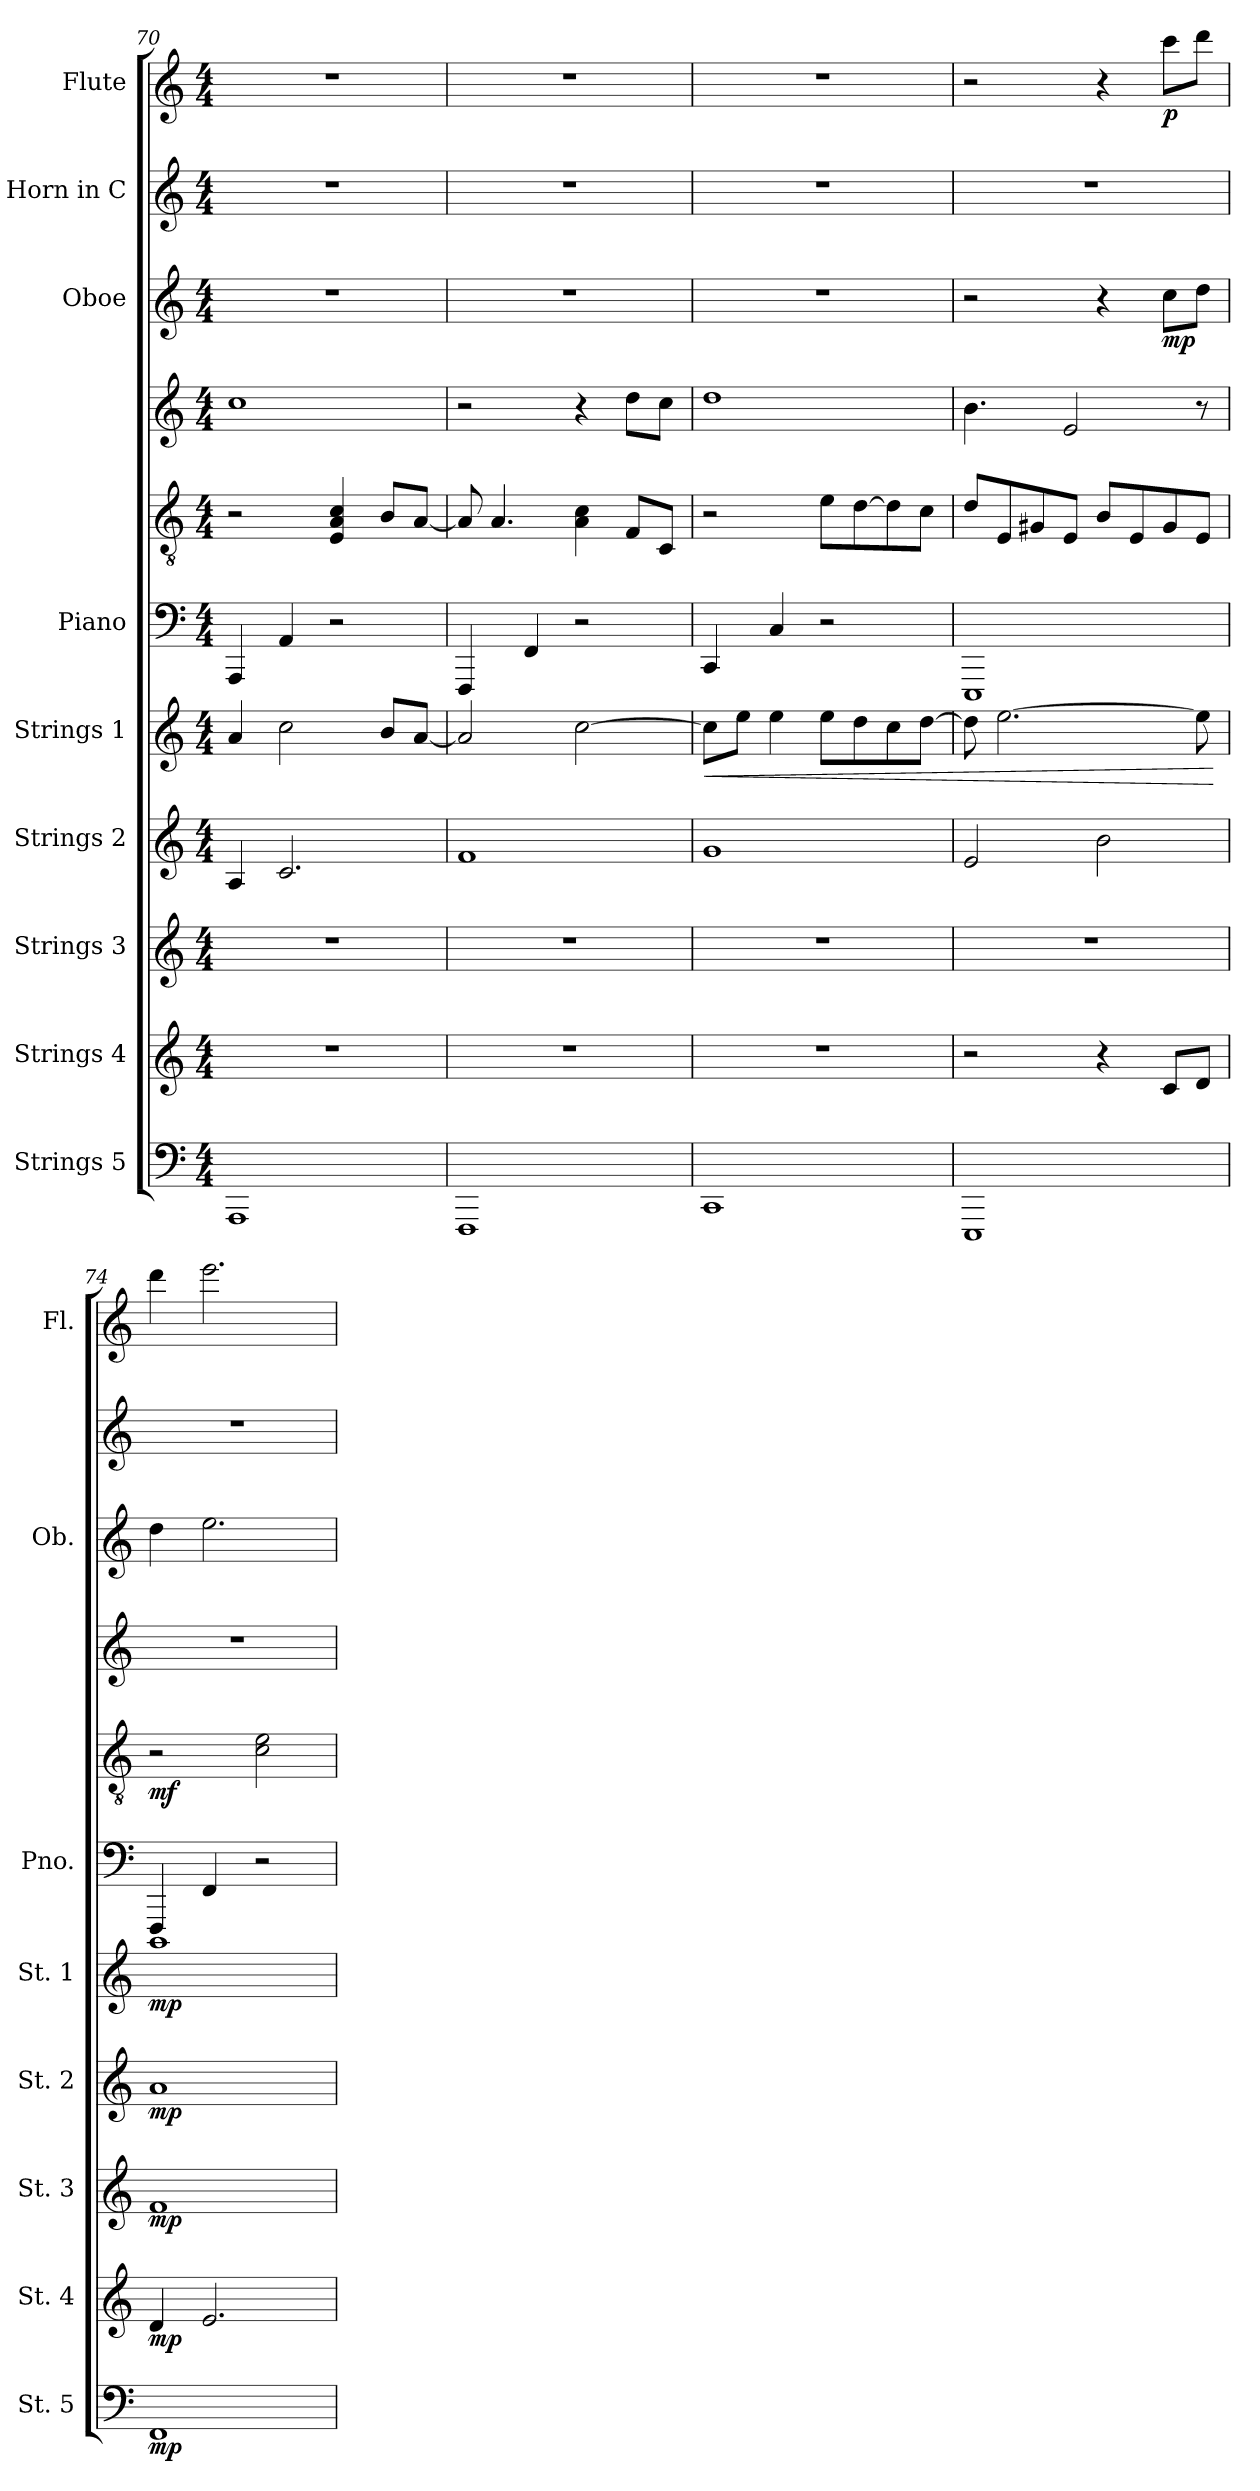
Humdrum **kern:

**kern	**dynam	**kern	**dynam	**kern	**dynam	**kern	**dynam	**kern	**dynam	**kern	**kern	**kern	**dynam	**kern	**dynam	**kern	**kern	**dynam
*part9	*part9	*part8	*part8	*part7	*part7	*part6	*part6	*part5	*part5	*part4	*part4	*part4	*part4	*part3	*part3	*part2	*part1	*part1
*staff11	*staff11	*staff10	*staff10	*staff9	*staff9	*staff8	*staff8	*staff7	*staff7	*staff6	*staff5	*staff4	*staff4/5/6	*staff3	*staff3	*staff2	*staff1	*staff1
*I"Strings 5	*	*I"Strings 4	*	*I"Strings 3	*	*I"Strings 2	*	*I"Strings 1	*	*I"Piano	*	*	*	*I"Oboe	*	*I"Horn in C	*I"Flute	*
*I'St. 5	*	*I'St. 4	*	*I'St. 3	*	*I'St. 2	*	*I'St. 1	*	*I'Pno.	*	*	*	*I'Ob.	*	*	*I'Fl.	*
!!LO:PB:g=z
*clefF4	*	*clefG2	*	*clefG2	*	*clefG2	*	*clefG2	*	*clefF4	*clefGv2	*clefG2	*	*clefG2	*	*clefG2	*clefG2	*
*	*	*	*	*	*	*	*	*	*	*	*	*	*	*	*	*ITrd7c12	*	*
*k[]	*	*k[]	*	*k[]	*	*k[]	*	*k[]	*	*k[]	*k[]	*k[]	*	*k[]	*	*k[]	*k[]	*
*M4/4	*	*M4/4	*	*M4/4	*	*M4/4	*	*M4/4	*	*M4/4	*M4/4	*M4/4	*	*M4/4	*	*M4/4	*M4/4	*
=70	=70	=70	=70	=70	=70	=70	=70	=70	=70	=70	=70	=70	=70	=70	=70	=70	=70	=70
1AAA	.	1r	.	1r	.	4A/	.	4a/	.	4AAA/	2r	1cc	.	1r	.	1r	1r	.
.	.	.	.	.	.	2.c/	.	2cc\	.	4AA/	.	.	.	.	.	.	.	.
.	.	.	.	.	.	.	.	.	.	2r	4E/ 4A/ 4c/	.	.	.	.	.	.	.
.	.	.	.	.	.	.	.	8b/L	.	.	8B/L	.	.	.	.	.	.	.
.	.	.	.	.	.	.	.	[8a/J	.	.	[8A/J	.	.	.	.	.	.	.
=71	=71	=71	=71	=71	=71	=71	=71	=71	=71	=71	=71	=71	=71	=71	=71	=71	=71	=71
1FFF	.	1r	.	1r	.	1f	.	2a/]	.	4FFF/	8A/]	2r	.	1r	.	1r	1r	.
.	.	.	.	.	.	.	.	.	.	.	4.A/	.	.	.	.	.	.	.
.	.	.	.	.	.	.	.	.	.	4FF/	.	.	.	.	.	.	.	.
.	.	.	.	.	.	.	.	[2cc\	.	2r	4A\ 4c\	4r	.	.	.	.	.	.
.	.	.	.	.	.	.	.	.	.	.	8F/L	8dd\L	.	.	.	.	.	.
.	.	.	.	.	.	.	.	.	.	.	8C/J	8cc\J	.	.	.	.	.	.
=72	=72	=72	=72	=72	=72	=72	=72	=72	=72	=72	=72	=72	=72	=72	=72	=72	=72	=72
!	!	!	!	!	!	!	!	!	!LO:HP:b	!	!	!	!	!	!	!	!	!
1CC	.	1r	.	1r	.	1g	.	8cc\L]	<	4CC/	2r	1dd	.	1r	.	1r	1r	.
.	.	.	.	.	.	.	.	8ee\J	.	.	.	.	.	.	.	.	.	.
.	.	.	.	.	.	.	.	4ee\	.	4C/	.	.	.	.	.	.	.	.
.	.	.	.	.	.	.	.	8ee\L	.	2r	8e\L	.	.	.	.	.	.	.
.	.	.	.	.	.	.	.	8dd\	.	.	[8d\	.	.	.	.	.	.	.
.	.	.	.	.	.	.	.	8cc\	.	.	8d\]	.	.	.	.	.	.	.
.	.	.	.	.	.	.	.	[8dd\J	.	.	8c\J	.	.	.	.	.	.	.
=73	=73	=73	=73	=73	=73	=73	=73	=73	=73	=73	=73	=73	=73	=73	=73	=73	=73	=73
1EEE	.	2r	.	1r	.	2e/	.	8dd\]	.	1EEE	8d/L	4.b\	.	2r	.	1r	2r	.
.	.	.	.	.	.	.	.	[2.ee\	.	.	8E/	.	.	.	.	.	.	.
.	.	.	.	.	.	.	.	.	.	.	8G#X/	.	.	.	.	.	.	.
.	.	.	.	.	.	.	.	.	.	.	8E/J	2e/	.	.	.	.	.	.
.	.	4r	.	.	.	2b\	.	.	.	.	8B/L	.	.	4r	.	.	4r	.
.	.	.	.	.	.	.	.	.	.	.	8E/	.	.	.	.	.	.	.
!	!	!	!	!	!	!	!	!	!	!	!	!	!	!	!LO:DY:b	!	!	!LO:DY:b
.	.	8c/L	.	.	.	.	.	.	.	.	8G#/	.	.	8cc\L	mp	.	8ccc\L	p
.	.	8d/J	.	.	.	.	.	8ee\]	.	.	8E/J	8r	.	8dd\J	.	.	8ddd\J	.
.	.	.	.	.	.	.	.	.	[	.	.	.	.	.	.	.	.	.
!!LO:PB:g=z
=74	=74	=74	=74	=74	=74	=74	=74	=74	=74	=74	=74	=74	=74	=74	=74	=74	=74	=74
!	!LO:DY:b	!	!LO:DY:b	!	!LO:DY:b	!	!LO:DY:b	!	!LO:DY:b	!	!	!	!LO:DY:b=2	!	!	!	!	!
1FF	mp	4d/	mp	1f	mp	1a	mp	1aa	mp	4FFF/	2r	1r	mf	4dd\	.	1r	4ddd\	.
.	.	2.e/	.	.	.	.	.	.	.	4FF/	.	.	.	2.ee\	.	.	2.eee\	.
.	.	.	.	.	.	.	.	.	.	2r	2c\ 2e\	.	.	.	.	.	.	.
=	=	=	=	=	=	=	=	=	=	=	=	=	=	=	=	=	=	=
*-	*-	*-	*-	*-	*-	*-	*-	*-	*-	*-	*-	*-	*-	*-	*-	*-	*-	*-
